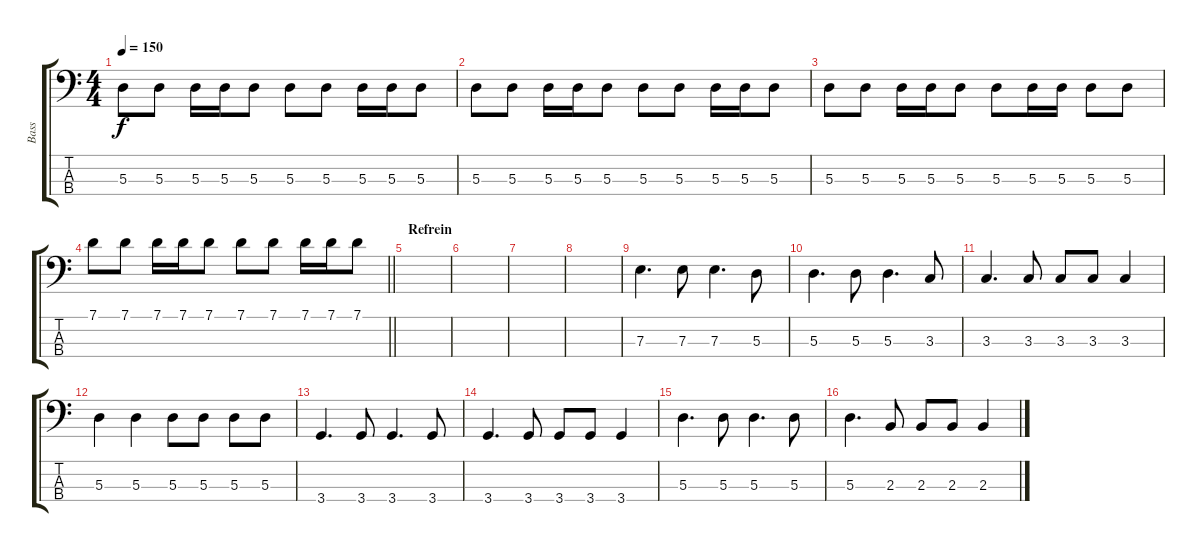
\track ("Bass" "Bass") {instrument electricbassfinger}
\staff {score tabs}
\tuning (G2 D2 A1 E1) {hide}
\ts (4 4)
\tempo 150
\clef f4
\ks c
5.3.8{dy f} 5.3.8 5.3.16 5.3.16 5.3.8 5.3.8 5.3.8 5.3.16 5.3.16 5.3.8 |
5.3.8 5.3.8 5.3.16 5.3.16 5.3.8 5.3.8 5.3.8 5.3.16 5.3.16 5.3.8 |
5.3.8 5.3.8 5.3.16 5.3.16 5.3.8 5.3.8 5.3.16 5.3.16 5.3.8 5.3.8 |
\barLineRight lightlight
7.1.8 7.1.8 7.1.16 7.1.16 7.1.8 7.1.8 7.1.8 7.1.16 7.1.16 7.1.8 |
\section ("" "Refrein")
|
|
|
|
7.3.4{d} 7.3.8 7.3.4{d} 5.3.8 |
5.3.4{d} 5.3.8 5.3.4{d} 3.3.8 |
3.3.4{d} 3.3.8 3.3.8 3.3.8 3.3.4 |
5.3.4 5.3.4 5.3.8 5.3.8 5.3.8 5.3.8 |
3.4.4{d} 3.4.8 3.4.4{d} 3.4.8 |
3.4.4{d} 3.4.8 3.4.8 3.4.8 3.4.4 |
5.3.4{d} 5.3.8 5.3.4{d} 5.3.8 |
5.3.4{d} 2.3.8 2.3.8 2.3.8 2.3.4
